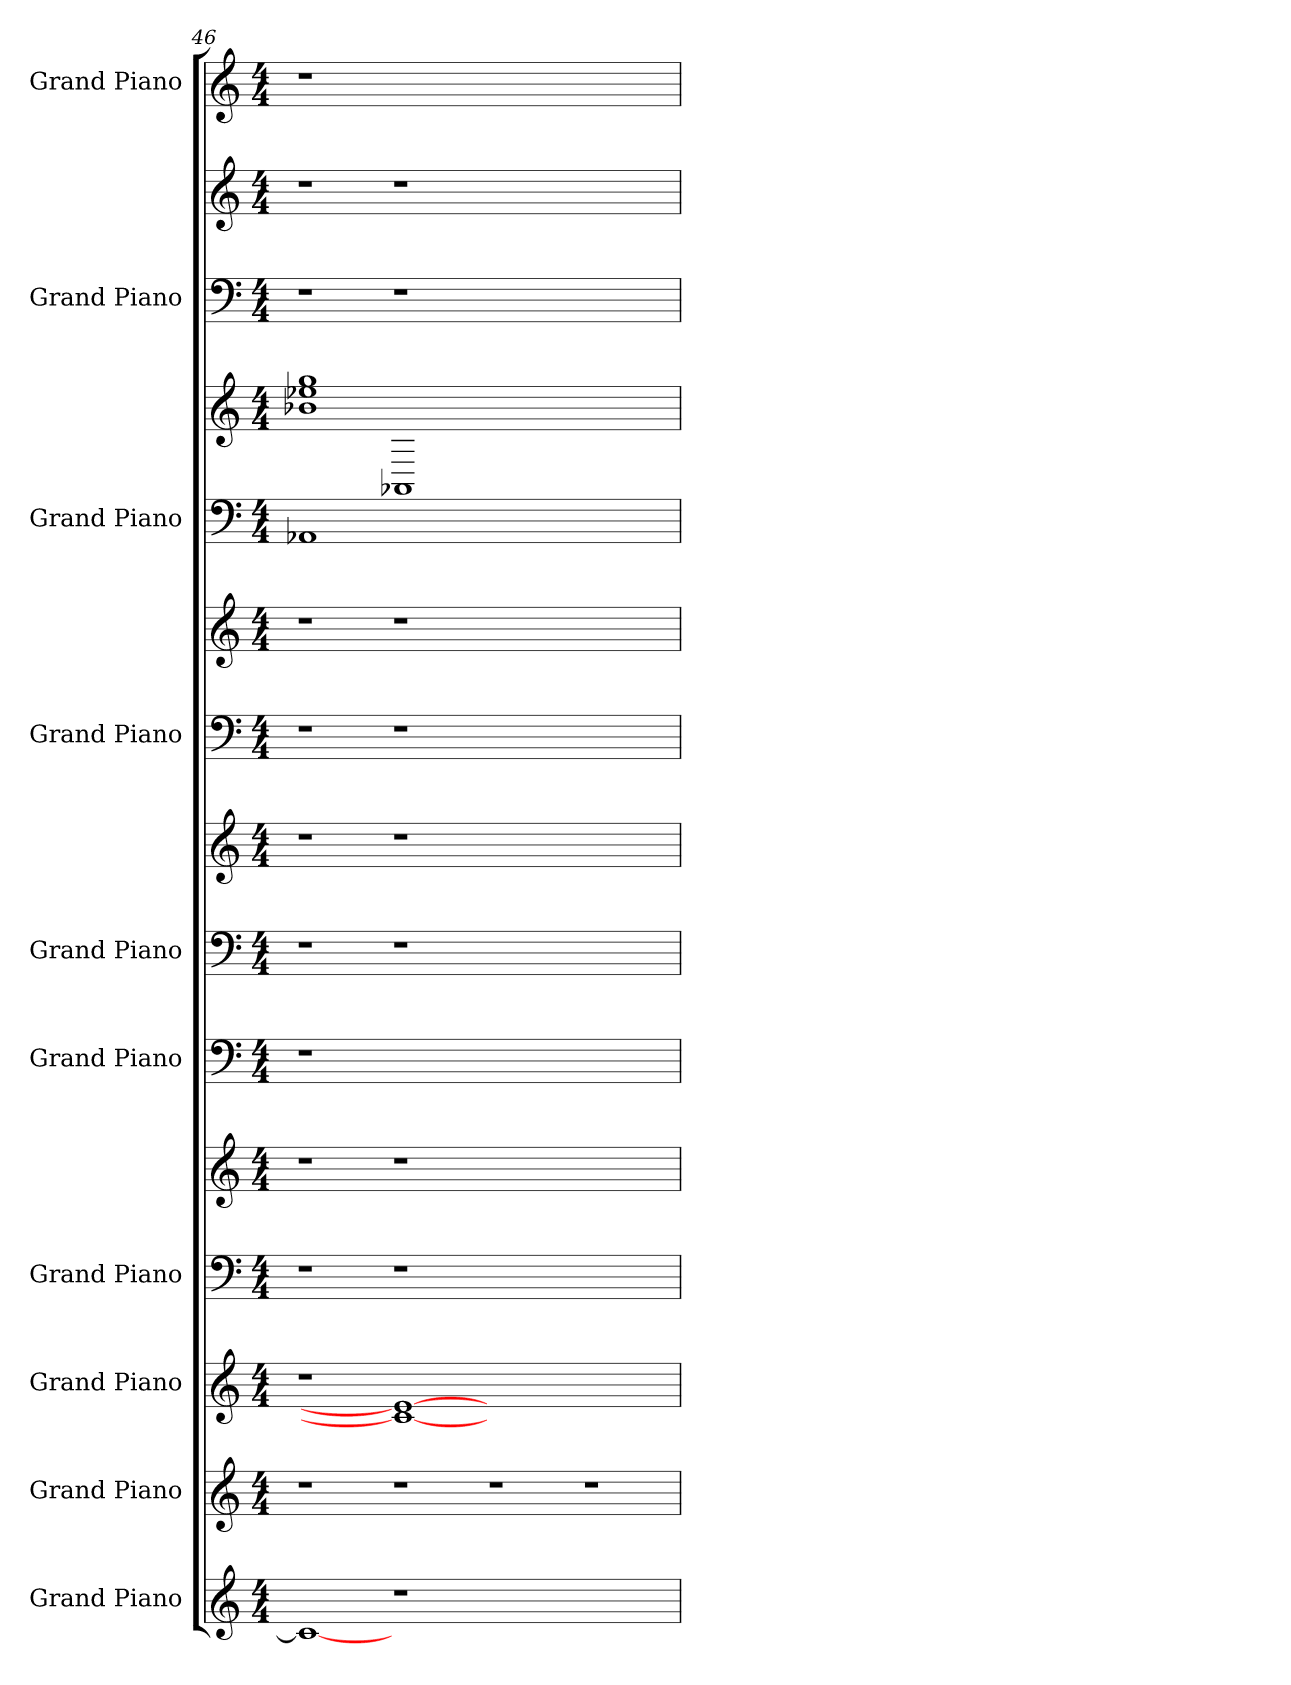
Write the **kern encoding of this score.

**kern	**kern	**kern	**kern	**kern	**kern	**kern	**kern	**kern	**kern	**kern	**kern	**kern	**kern	**kern
*part10	*part9	*part8	*part7	*part7	*part6	*part5	*part5	*part4	*part4	*part3	*part3	*part2	*part2	*part1
*staff15	*staff14	*staff13	*staff12	*staff11	*staff10	*staff9	*staff8	*staff7	*staff6	*staff5	*staff4	*staff3	*staff2	*staff1
*I"Grand Piano	*I"Grand Piano	*I"Grand Piano	*I"Grand Piano	*	*I"Grand Piano	*I"Grand Piano	*	*I"Grand Piano	*	*I"Grand Piano	*	*I"Grand Piano	*	*I"Grand Piano
*clefG2	*clefG2	*clefG2	*clefF4	*clefG2	*clefF4	*clefF4	*clefG2	*clefF4	*clefG2	*clefF4	*clefG2	*clefF4	*clefG2	*clefG2
*k[]	*k[]	*k[]	*k[]	*k[]	*k[]	*k[]	*k[]	*k[]	*k[]	*k[]	*k[]	*k[]	*k[]	*k[]
*C:	*C:	*C:	*C:	*C:	*C:	*C:	*C:	*C:	*C:	*C:	*C:	*C:	*C:	*C:
*M4/4	*M4/4	*M4/4	*M4/4	*M4/4	*M4/4	*M4/4	*M4/4	*M4/4	*M4/4	*M4/4	*M4/4	*M4/4	*M4/4	*M4/4
=46	=46	=46	=46	=46	=46	=46	=46	=46	=46	=46	=46	=46	=46	=46
1c_	1r	1r	1r	1r	1r	1r	1r	1r	1r	1AA-X	1b-X 1ee-X 1gg	1r	1r	1r
1r	1r	1c_ 1e_	1r	1r	0.ryy	1r	1r	1r	1r	0.ryy	1AA-X	1r	1r	0.ryy
0ryy	1r	0ryy	0ryy	0ryy	.	0ryy	0ryy	0ryy	0ryy	.	0ryy	0ryy	0ryy	.
.	1r	.	.	.	.	.	.	.	.	.	.	.	.	.
=	=	=	=	=	=	=	=	=	=	=	=	=	=	=
*-	*-	*-	*-	*-	*-	*-	*-	*-	*-	*-	*-	*-	*-	*-
